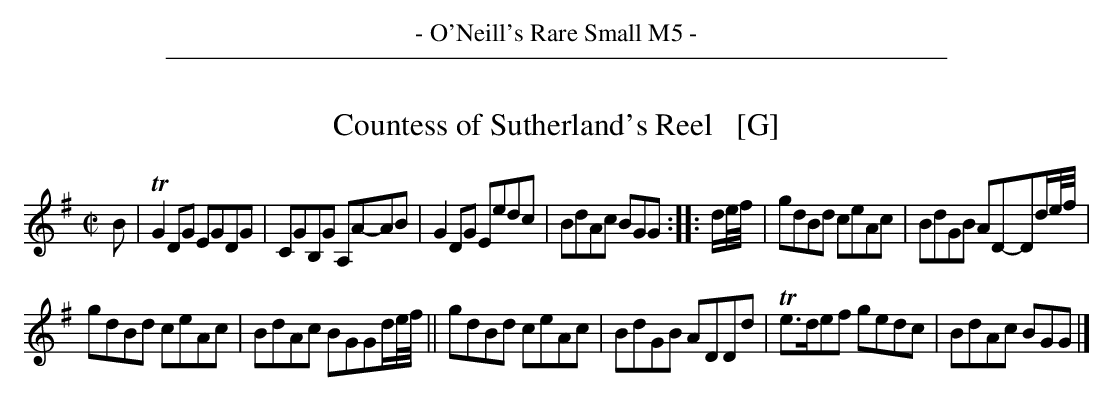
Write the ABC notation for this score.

X:1
T: Countess of Sutherland's Reel   [G]
M: C|
L: 1/8
K: G
B |\
TG2DG EGDG | CGB,G A,A-AB | G2DG Eedc | BdAc BGG :: d/e//f// | gdBd ceAc | BdGB AD-Dd/e//f// |
gdBd ceAc | BdAc BGGd/e//f// || gdBd ceAc | BdGB ADDd | Te>def gedc | BdAc BGG |]
